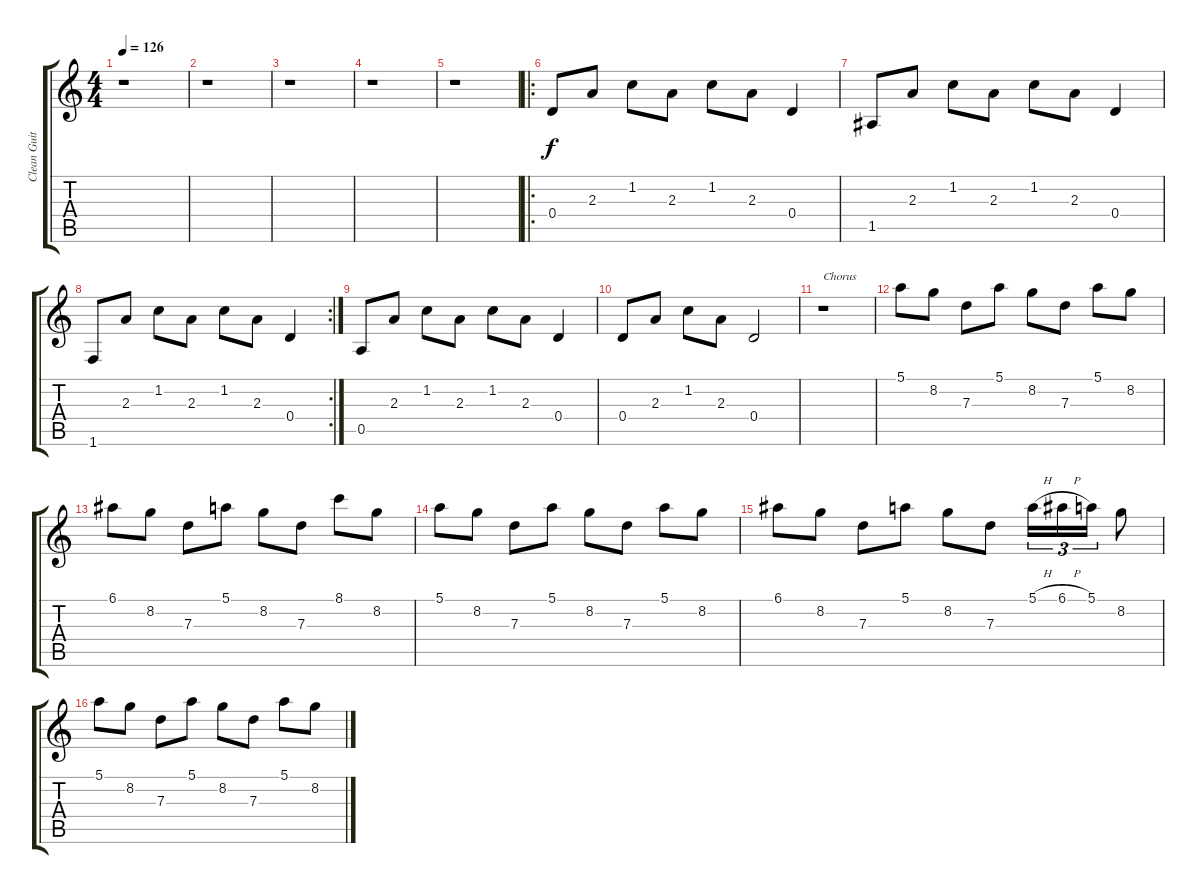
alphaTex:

\track ("Clean Guitar" "Clean Guit") {instrument electricguitarclean}
\staff {score tabs}
\tuning (E4 B3 G3 D3 A2 E2) {hide}
\ts (4 4)
\tempo 126
\clef g2
\ks c
r.1{dy f} |
r.1 |
r.1 |
r.1 |
r.1 |
\ro
0.4.8 2.3.8 1.2.8 2.3.8 1.2.8 2.3.8 0.4.4 |
1.5.8 2.3.8 1.2.8 2.3.8 1.2.8 2.3.8 0.4.4 |
\rc 2
1.6.8 2.3.8 1.2.8 2.3.8 1.2.8 2.3.8 0.4.4 |
0.5.8 2.3.8 1.2.8 2.3.8 1.2.8 2.3.8 0.4.4 |
0.4.8 2.3.8 1.2.8 2.3.8 0.4.2 |
r.1{txt "Chorus"} |
5.1.8 8.2.8 7.3.8 5.1.8 8.2.8 7.3.8 5.1.8 8.2.8 |
6.1.8 8.2.8 7.3.8 5.1.8 8.2.8 7.3.8 8.1.8 8.2.8 |
5.1.8 8.2.8 7.3.8 5.1.8 8.2.8 7.3.8 5.1.8 8.2.8 |
6.1.8 8.2.8 7.3.8 5.1.8 8.2.8 7.3.8 5.1{h}.16{tu (3 2)} 6.1{h}.16{tu (3 2)} 5.1.16{tu (3 2)} 8.2.8 |
5.1.8 8.2.8 7.3.8 5.1.8 8.2.8 7.3.8 5.1.8 8.2.8
